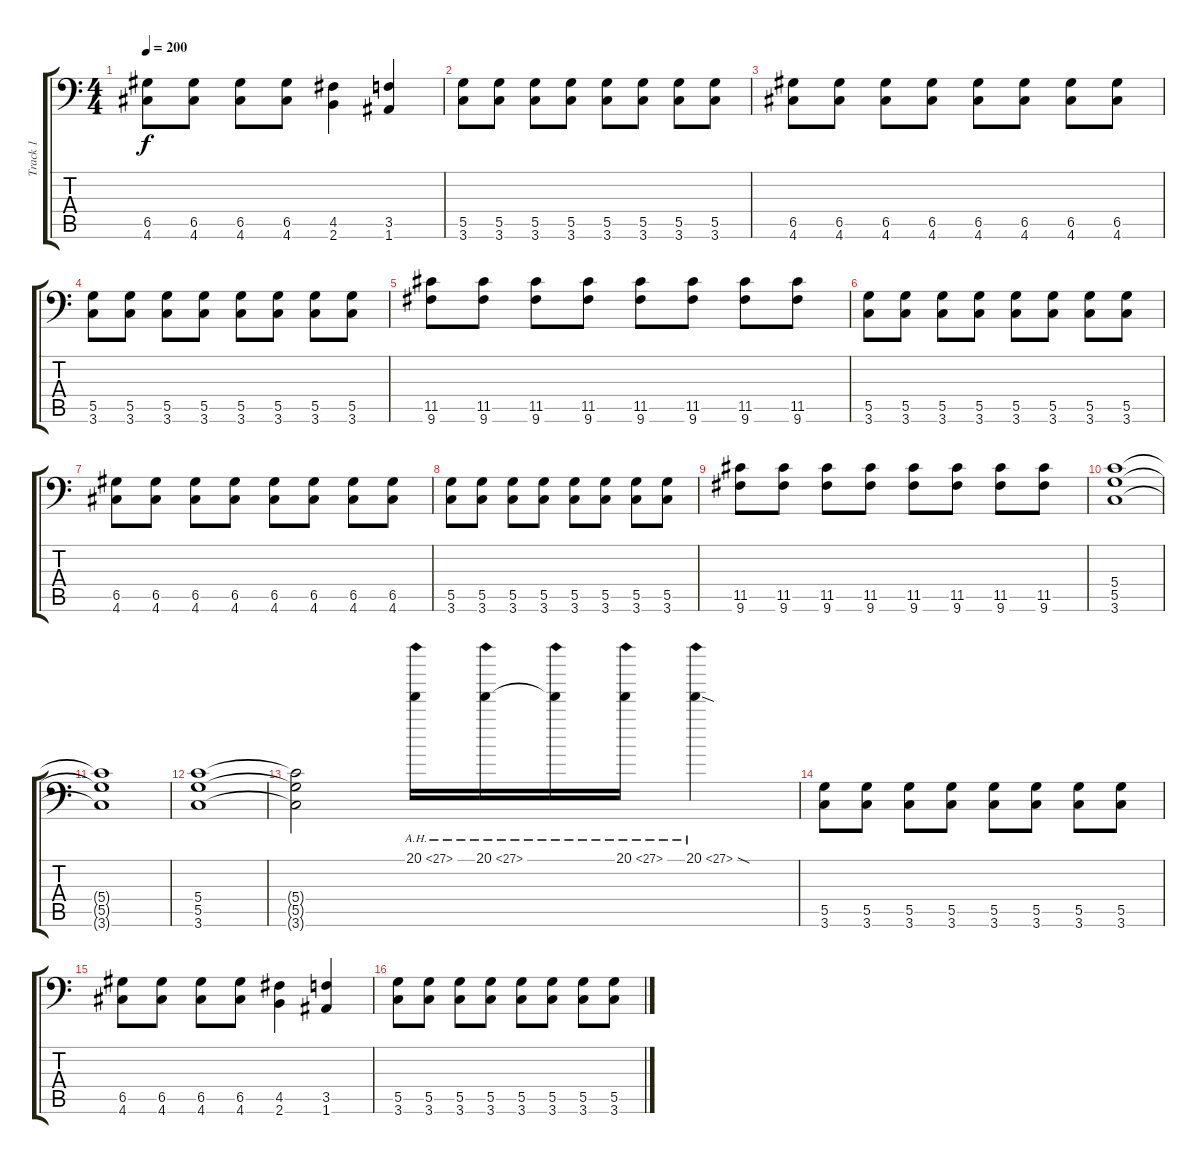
\track ("Track 1" "Track 1") {instrument distortionguitar}
\staff {score tabs}
\tuning (A3 E3 C3 G2 D2 A1) {hide}
\ts (4 4)
\tempo 200
\clef f4
\ks c
(6.5 4.6).8{dy f} (6.5 4.6).8 (6.5 4.6).8 (6.5 4.6).8 (4.5 2.6).4 (3.5 1.6).4 |
(5.5 3.6).8 (5.5 3.6).8 (5.5 3.6).8 (5.5 3.6).8 (5.5 3.6).8 (5.5 3.6).8 (5.5 3.6).8 (5.5 3.6).8 |
(6.5 4.6).8 (6.5 4.6).8 (6.5 4.6).8 (6.5 4.6).8 (6.5 4.6).8 (6.5 4.6).8 (6.5 4.6).8 (6.5 4.6).8 |
(5.5 3.6).8 (5.5 3.6).8 (5.5 3.6).8 (5.5 3.6).8 (5.5 3.6).8 (5.5 3.6).8 (5.5 3.6).8 (5.5 3.6).8 |
(11.5 9.6).8 (11.5 9.6).8 (11.5 9.6).8 (11.5 9.6).8 (11.5 9.6).8 (11.5 9.6).8 (11.5 9.6).8 (11.5 9.6).8 |
(5.5 3.6).8 (5.5 3.6).8 (5.5 3.6).8 (5.5 3.6).8 (5.5 3.6).8 (5.5 3.6).8 (5.5 3.6).8 (5.5 3.6).8 |
(6.5 4.6).8 (6.5 4.6).8 (6.5 4.6).8 (6.5 4.6).8 (6.5 4.6).8 (6.5 4.6).8 (6.5 4.6).8 (6.5 4.6).8 |
(5.5 3.6).8 (5.5 3.6).8 (5.5 3.6).8 (5.5 3.6).8 (5.5 3.6).8 (5.5 3.6).8 (5.5 3.6).8 (5.5 3.6).8 |
(11.5 9.6).8 (11.5 9.6).8 (11.5 9.6).8 (11.5 9.6).8 (11.5 9.6).8 (11.5 9.6).8 (11.5 9.6).8 (11.5 9.6).8 |
(5.4 5.5 3.6).1 |
(5.4{t} 5.5{t} 3.6{t}).1 |
(5.4 5.5 3.6).1 |
(5.4{t} 5.5{t} 3.6{t}).2 20.1{ah 7}.16 20.1{ah 7}.16 20.1{ah 7 t}.16 20.1{ah 7}.16 20.1{ah 7 sod}.4 |
(5.5 3.6).8 (5.5 3.6).8 (5.5 3.6).8 (5.5 3.6).8 (5.5 3.6).8 (5.5 3.6).8 (5.5 3.6).8 (5.5 3.6).8 |
(6.5 4.6).8 (6.5 4.6).8 (6.5 4.6).8 (6.5 4.6).8 (4.5 2.6).4 (3.5 1.6).4 |
(5.5 3.6).8 (5.5 3.6).8 (5.5 3.6).8 (5.5 3.6).8 (5.5 3.6).8 (5.5 3.6).8 (5.5 3.6).8 (5.5 3.6).8
